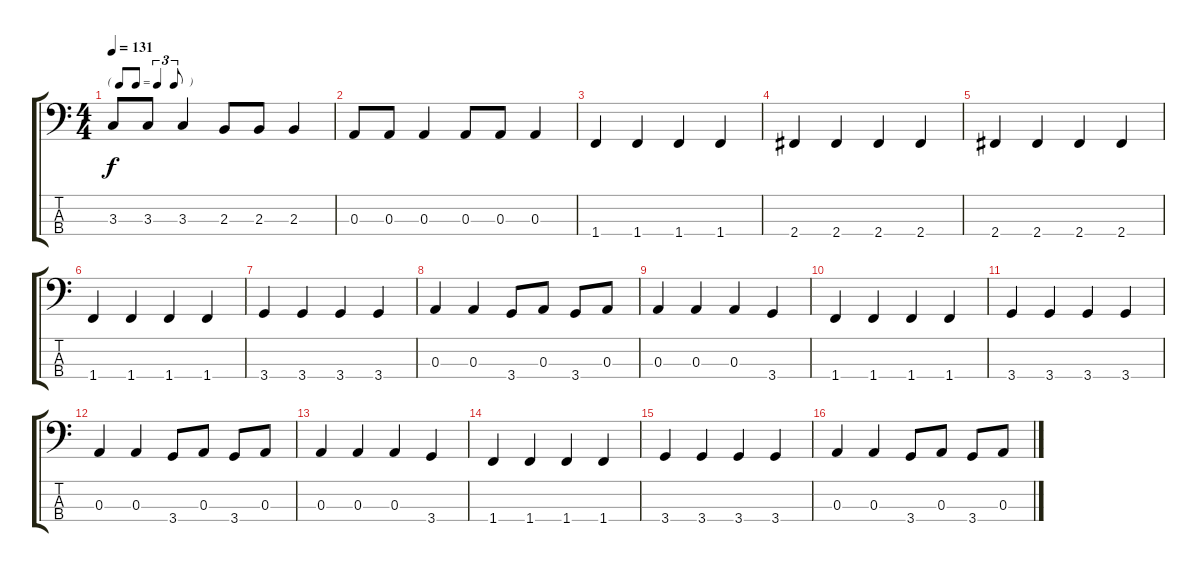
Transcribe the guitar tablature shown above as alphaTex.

\track "" {instrument electricbasspick}
\staff {score tabs}
\tuning (G2 D2 A1 E1) {hide}
\ts (4 4)
\tf triplet8th
\tempo 131
\clef f4
\ks c
3.3.8{dy f} 3.3.8 3.3.4 2.3.8 2.3.8 2.3.4 |
0.3.8 0.3.8 0.3.4 0.3.8 0.3.8 0.3.4 |
1.4.4 1.4.4 1.4.4 1.4.4 |
2.4.4 2.4.4 2.4.4 2.4.4 |
2.4.4 2.4.4 2.4.4 2.4.4 |
1.4.4 1.4.4 1.4.4 1.4.4 |
3.4.4 3.4.4 3.4.4 3.4.4 |
0.3.4 0.3.4 3.4.8 0.3.8 3.4.8 0.3.8 |
0.3.4 0.3.4 0.3.4 3.4.4 |
1.4.4 1.4.4 1.4.4 1.4.4 |
3.4.4 3.4.4 3.4.4 3.4.4 |
0.3.4 0.3.4 3.4.8 0.3.8 3.4.8 0.3.8 |
0.3.4 0.3.4 0.3.4 3.4.4 |
1.4.4 1.4.4 1.4.4 1.4.4 |
3.4.4 3.4.4 3.4.4 3.4.4 |
0.3.4 0.3.4 3.4.8 0.3.8 3.4.8 0.3.8
